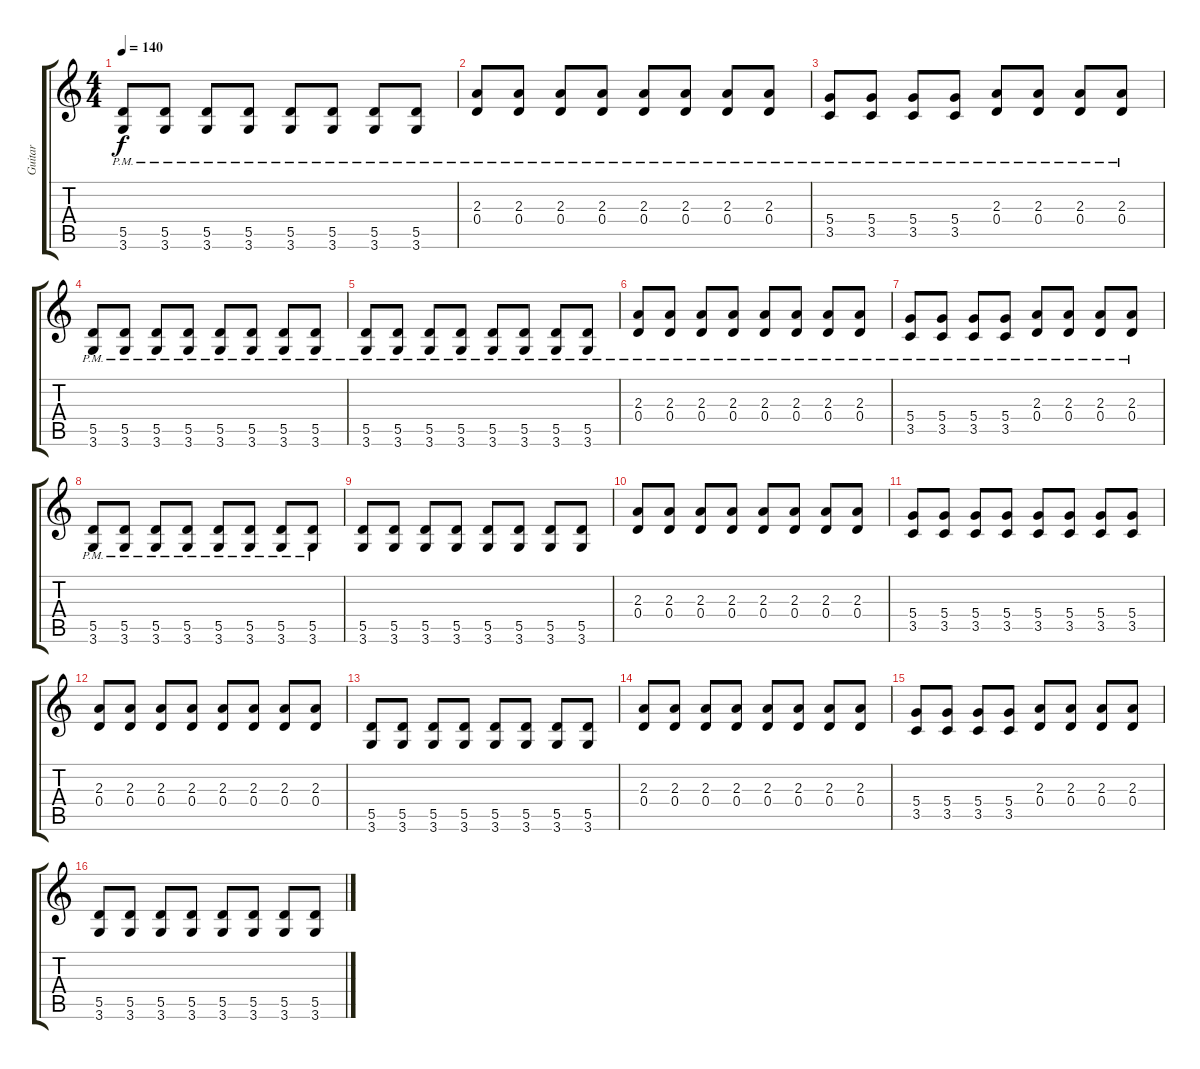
\track ("Guitar" "Guitar") {instrument distortionguitar}
\staff {score tabs}
\tuning (E4 B3 G3 D3 A2 E2) {hide}
\ts (4 4)
\tempo 140
\clef g2
\ks c
(5.5{pm} 3.6{pm}).8{dy f} (5.5{pm} 3.6{pm}).8 (5.5{pm} 3.6{pm}).8 (5.5{pm} 3.6{pm}).8 (5.5{pm} 3.6{pm}).8 (5.5{pm} 3.6{pm}).8 (5.5{pm} 3.6{pm}).8 (5.5{pm} 3.6{pm}).8 |
(2.3{pm} 0.4{pm}).8 (2.3{pm} 0.4{pm}).8 (2.3{pm} 0.4{pm}).8 (2.3{pm} 0.4{pm}).8 (2.3{pm} 0.4{pm}).8 (2.3{pm} 0.4{pm}).8 (2.3{pm} 0.4{pm}).8 (2.3{pm} 0.4{pm}).8 |
(5.4{pm} 3.5{pm}).8 (5.4{pm} 3.5{pm}).8 (5.4{pm} 3.5{pm}).8 (5.4{pm} 3.5{pm}).8 (2.3{pm} 0.4{pm}).8 (2.3{pm} 0.4{pm}).8 (2.3{pm} 0.4{pm}).8 (2.3{pm} 0.4{pm}).8 |
(5.5{pm} 3.6{pm}).8 (5.5{pm} 3.6{pm}).8 (5.5{pm} 3.6{pm}).8 (5.5{pm} 3.6{pm}).8 (5.5{pm} 3.6{pm}).8 (5.5{pm} 3.6{pm}).8 (5.5{pm} 3.6{pm}).8 (5.5{pm} 3.6{pm}).8 |
(5.5{pm} 3.6{pm}).8 (5.5{pm} 3.6{pm}).8 (5.5{pm} 3.6{pm}).8 (5.5{pm} 3.6{pm}).8 (5.5{pm} 3.6{pm}).8 (5.5{pm} 3.6{pm}).8 (5.5{pm} 3.6{pm}).8 (5.5{pm} 3.6{pm}).8 |
(2.3{pm} 0.4{pm}).8 (2.3{pm} 0.4{pm}).8 (2.3{pm} 0.4{pm}).8 (2.3{pm} 0.4{pm}).8 (2.3{pm} 0.4{pm}).8 (2.3{pm} 0.4{pm}).8 (2.3{pm} 0.4{pm}).8 (2.3{pm} 0.4{pm}).8 |
(5.4{pm} 3.5{pm}).8 (5.4{pm} 3.5{pm}).8 (5.4{pm} 3.5{pm}).8 (5.4{pm} 3.5{pm}).8 (2.3{pm} 0.4{pm}).8 (2.3{pm} 0.4{pm}).8 (2.3{pm} 0.4{pm}).8 (2.3{pm} 0.4{pm}).8 |
(5.5{pm} 3.6{pm}).8 (5.5{pm} 3.6{pm}).8 (5.5{pm} 3.6{pm}).8 (5.5{pm} 3.6{pm}).8 (5.5{pm} 3.6{pm}).8 (5.5{pm} 3.6{pm}).8 (5.5{pm} 3.6{pm}).8 (5.5{pm} 3.6{pm}).8 |
(5.5 3.6).8 (5.5 3.6).8 (5.5 3.6).8 (5.5 3.6).8 (5.5 3.6).8 (5.5 3.6).8 (5.5 3.6).8 (5.5 3.6).8 |
(2.3 0.4).8 (2.3 0.4).8 (2.3 0.4).8 (2.3 0.4).8 (2.3 0.4).8 (2.3 0.4).8 (2.3 0.4).8 (2.3 0.4).8 |
(5.4 3.5).8 (5.4 3.5).8 (5.4 3.5).8 (5.4 3.5).8 (5.4 3.5).8 (5.4 3.5).8 (5.4 3.5).8 (5.4 3.5).8 |
(2.3 0.4).8 (2.3 0.4).8 (2.3 0.4).8 (2.3 0.4).8 (2.3 0.4).8 (2.3 0.4).8 (2.3 0.4).8 (2.3 0.4).8 |
(5.5 3.6).8 (5.5 3.6).8 (5.5 3.6).8 (5.5 3.6).8 (5.5 3.6).8 (5.5 3.6).8 (5.5 3.6).8 (5.5 3.6).8 |
(2.3 0.4).8 (2.3 0.4).8 (2.3 0.4).8 (2.3 0.4).8 (2.3 0.4).8 (2.3 0.4).8 (2.3 0.4).8 (2.3 0.4).8 |
(5.4 3.5).8 (5.4 3.5).8 (5.4 3.5).8 (5.4 3.5).8 (2.3 0.4).8 (2.3 0.4).8 (2.3 0.4).8 (2.3 0.4).8 |
(5.5 3.6).8 (5.5 3.6).8 (5.5 3.6).8 (5.5 3.6).8 (5.5 3.6).8 (5.5 3.6).8 (5.5 3.6).8 (5.5 3.6).8
